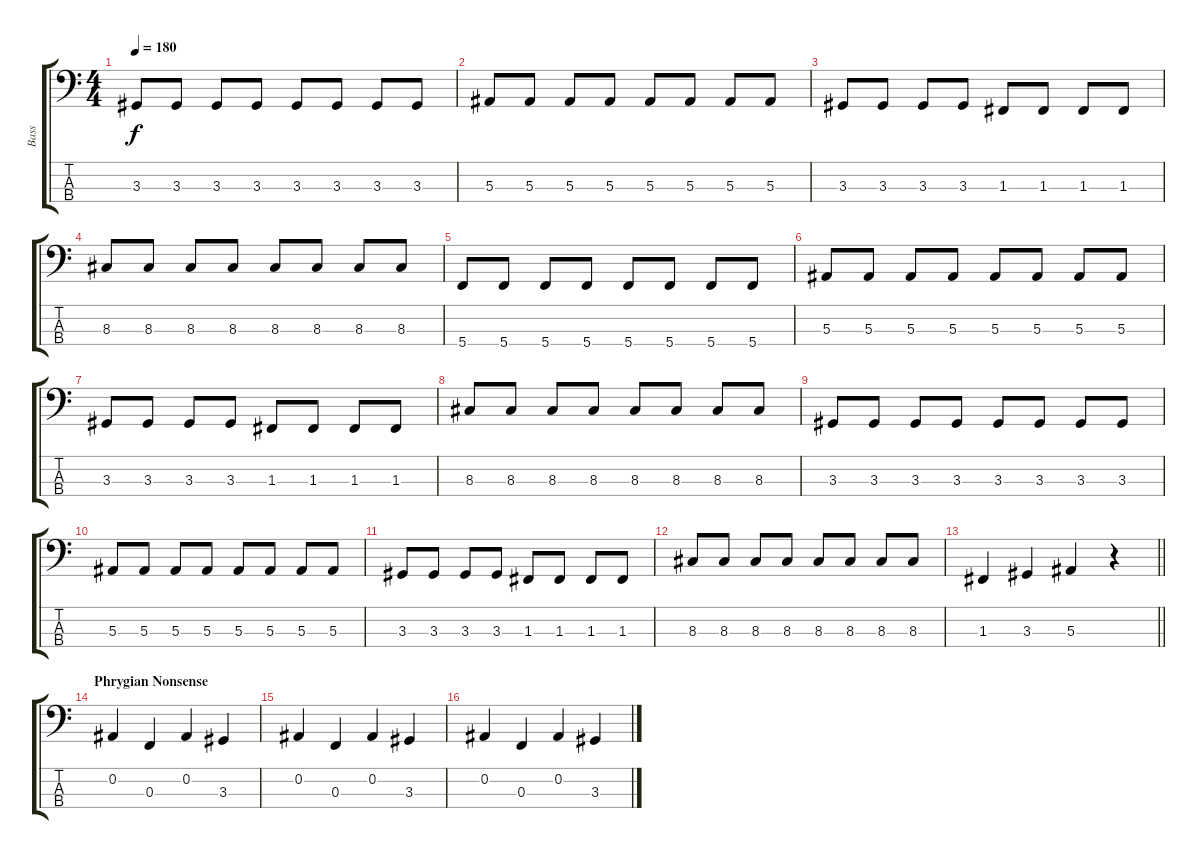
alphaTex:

\track ("Bass" "Bass") {instrument electricbasspick}
\staff {score tabs}
\tuning (Eb2 Bb1 F1 C1) {hide}
\ts (4 4)
\tempo 180
\clef f4
\ks c
3.3.8{dy f} 3.3.8 3.3.8 3.3.8 3.3.8 3.3.8 3.3.8 3.3.8 |
5.3.8 5.3.8 5.3.8 5.3.8 5.3.8 5.3.8 5.3.8 5.3.8 |
3.3.8 3.3.8 3.3.8 3.3.8 1.3.8 1.3.8 1.3.8 1.3.8 |
8.3.8 8.3.8 8.3.8 8.3.8 8.3.8 8.3.8 8.3.8 8.3.8 |
5.4.8 5.4.8 5.4.8 5.4.8 5.4.8 5.4.8 5.4.8 5.4.8 |
5.3.8 5.3.8 5.3.8 5.3.8 5.3.8 5.3.8 5.3.8 5.3.8 |
3.3.8 3.3.8 3.3.8 3.3.8 1.3.8 1.3.8 1.3.8 1.3.8 |
8.3.8 8.3.8 8.3.8 8.3.8 8.3.8 8.3.8 8.3.8 8.3.8 |
3.3.8 3.3.8 3.3.8 3.3.8 3.3.8 3.3.8 3.3.8 3.3.8 |
5.3.8 5.3.8 5.3.8 5.3.8 5.3.8 5.3.8 5.3.8 5.3.8 |
3.3.8 3.3.8 3.3.8 3.3.8 1.3.8 1.3.8 1.3.8 1.3.8 |
8.3.8 8.3.8 8.3.8 8.3.8 8.3.8 8.3.8 8.3.8 8.3.8 |
\barLineRight lightlight
1.3.4 3.3.4 5.3.4 r.4 |
\section ("" "Phrygian Nonsense")
0.2.4 0.3.4 0.2.4 3.3.4 |
0.2.4 0.3.4 0.2.4 3.3.4 |
0.2.4 0.3.4 0.2.4 3.3.4
